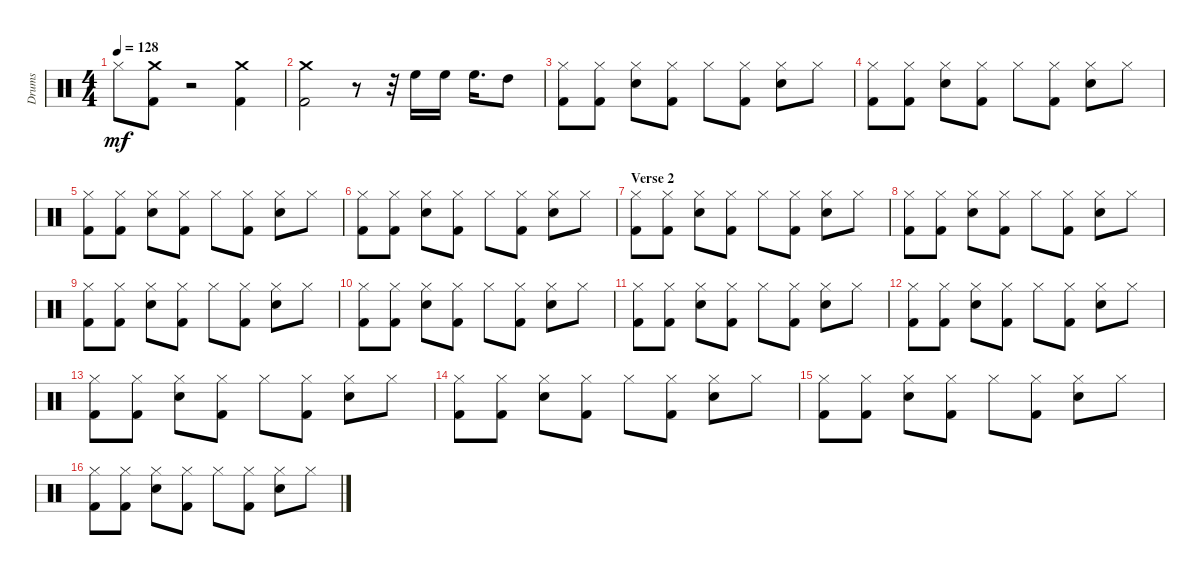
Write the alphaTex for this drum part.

\track ("Drums" "Drums") {instrument percussion}
\staff {score}
\articulation defaults
\ts (4 4)
\tempo 128
\clef neutral
\ks c "Hi-Hat (closed)".8{dy mf}
("Crash medium (hit)" "Kick (hit) 2").8 r.2 ("Crash medium (hit)" "Kick (hit) 2").4 |
("Crash medium (hit)" "Kick (hit) 2").2 r.8 r.32 "High Floor Tom (hit)".16 "High Floor Tom (hit)".16 "High Floor Tom (hit)".16{d} "High Tom (hit)".8 |
("Hi-Hat (closed)" "Kick (hit) 2").8 ("Hi-Hat (closed)" "Kick (hit) 2").8 ("Hi-Hat (closed)" "Snare (hit) 2").8 ("Hi-Hat (closed)" "Kick (hit) 2").8 "Hi-Hat (closed)".8 ("Hi-Hat (closed)" "Kick (hit) 2").8 ("Hi-Hat (closed)" "Snare (hit) 2").8 "Hi-Hat (closed)".8 |
("Hi-Hat (closed)" "Kick (hit) 2").8 ("Hi-Hat (closed)" "Kick (hit) 2").8 ("Hi-Hat (closed)" "Snare (hit) 2").8 ("Hi-Hat (closed)" "Kick (hit) 2").8 "Hi-Hat (closed)".8 ("Hi-Hat (closed)" "Kick (hit) 2").8 ("Hi-Hat (closed)" "Snare (hit) 2").8 "Hi-Hat (closed)".8 |
("Hi-Hat (closed)" "Kick (hit) 2").8 ("Hi-Hat (closed)" "Kick (hit) 2").8 ("Hi-Hat (closed)" "Snare (hit) 2").8 ("Hi-Hat (closed)" "Kick (hit) 2").8 "Hi-Hat (closed)".8 ("Hi-Hat (closed)" "Kick (hit) 2").8 ("Hi-Hat (closed)" "Snare (hit) 2").8 "Hi-Hat (closed)".8 |
("Hi-Hat (closed)" "Kick (hit) 2").8 ("Hi-Hat (closed)" "Kick (hit) 2").8 ("Hi-Hat (closed)" "Snare (hit) 2").8 ("Hi-Hat (closed)" "Kick (hit) 2").8 "Hi-Hat (closed)".8 ("Hi-Hat (closed)" "Kick (hit) 2").8 ("Hi-Hat (closed)" "Snare (hit) 2").8 "Hi-Hat (closed)".8 |
\section ("" "Verse 2")
("Hi-Hat (closed)" "Kick (hit) 2").8 ("Hi-Hat (closed)" "Kick (hit) 2").8 ("Hi-Hat (closed)" "Snare (hit) 2").8 ("Hi-Hat (closed)" "Kick (hit) 2").8 "Hi-Hat (closed)".8 ("Hi-Hat (closed)" "Kick (hit) 2").8 ("Hi-Hat (closed)" "Snare (hit) 2").8 "Hi-Hat (closed)".8 |
("Hi-Hat (closed)" "Kick (hit) 2").8 ("Hi-Hat (closed)" "Kick (hit) 2").8 ("Hi-Hat (closed)" "Snare (hit) 2").8 ("Hi-Hat (closed)" "Kick (hit) 2").8 "Hi-Hat (closed)".8 ("Hi-Hat (closed)" "Kick (hit) 2").8 ("Hi-Hat (closed)" "Snare (hit) 2").8 "Hi-Hat (closed)".8 |
("Hi-Hat (closed)" "Kick (hit) 2").8 ("Hi-Hat (closed)" "Kick (hit) 2").8 ("Hi-Hat (closed)" "Snare (hit) 2").8 ("Hi-Hat (closed)" "Kick (hit) 2").8 "Hi-Hat (closed)".8 ("Hi-Hat (closed)" "Kick (hit) 2").8 ("Hi-Hat (closed)" "Snare (hit) 2").8 "Hi-Hat (closed)".8 |
("Hi-Hat (closed)" "Kick (hit) 2").8 ("Hi-Hat (closed)" "Kick (hit) 2").8 ("Hi-Hat (closed)" "Snare (hit) 2").8 ("Hi-Hat (closed)" "Kick (hit) 2").8 "Hi-Hat (closed)".8 ("Hi-Hat (closed)" "Kick (hit) 2").8 ("Hi-Hat (closed)" "Snare (hit) 2").8 "Hi-Hat (closed)".8 |
("Hi-Hat (closed)" "Kick (hit) 2").8 ("Hi-Hat (closed)" "Kick (hit) 2").8 ("Hi-Hat (closed)" "Snare (hit) 2").8 ("Hi-Hat (closed)" "Kick (hit) 2").8 "Hi-Hat (closed)".8 ("Hi-Hat (closed)" "Kick (hit) 2").8 ("Hi-Hat (closed)" "Snare (hit) 2").8 "Hi-Hat (closed)".8 |
("Hi-Hat (closed)" "Kick (hit) 2").8 ("Hi-Hat (closed)" "Kick (hit) 2").8 ("Hi-Hat (closed)" "Snare (hit) 2").8 ("Hi-Hat (closed)" "Kick (hit) 2").8 "Hi-Hat (closed)".8 ("Hi-Hat (closed)" "Kick (hit) 2").8 ("Hi-Hat (closed)" "Snare (hit) 2").8 "Hi-Hat (closed)".8 |
("Hi-Hat (closed)" "Kick (hit) 2").8 ("Hi-Hat (closed)" "Kick (hit) 2").8 ("Hi-Hat (closed)" "Snare (hit) 2").8 ("Hi-Hat (closed)" "Kick (hit) 2").8 "Hi-Hat (closed)".8 ("Hi-Hat (closed)" "Kick (hit) 2").8 ("Hi-Hat (closed)" "Snare (hit) 2").8 "Hi-Hat (closed)".8 |
("Hi-Hat (closed)" "Kick (hit) 2").8 ("Hi-Hat (closed)" "Kick (hit) 2").8 ("Hi-Hat (closed)" "Snare (hit) 2").8 ("Hi-Hat (closed)" "Kick (hit) 2").8 "Hi-Hat (closed)".8 ("Hi-Hat (closed)" "Kick (hit) 2").8 ("Hi-Hat (closed)" "Snare (hit) 2").8 "Hi-Hat (closed)".8 |
("Hi-Hat (closed)" "Kick (hit) 2").8 ("Hi-Hat (closed)" "Kick (hit) 2").8 ("Hi-Hat (closed)" "Snare (hit) 2").8 ("Hi-Hat (closed)" "Kick (hit) 2").8 "Hi-Hat (closed)".8 ("Hi-Hat (closed)" "Kick (hit) 2").8 ("Hi-Hat (closed)" "Snare (hit) 2").8 "Hi-Hat (closed)".8 |
("Hi-Hat (closed)" "Kick (hit) 2").8 ("Hi-Hat (closed)" "Kick (hit) 2").8 ("Hi-Hat (closed)" "Snare (hit) 2").8 ("Hi-Hat (closed)" "Kick (hit) 2").8 "Hi-Hat (closed)".8 ("Hi-Hat (closed)" "Kick (hit) 2").8 ("Hi-Hat (closed)" "Snare (hit) 2").8 "Hi-Hat (closed)".8
